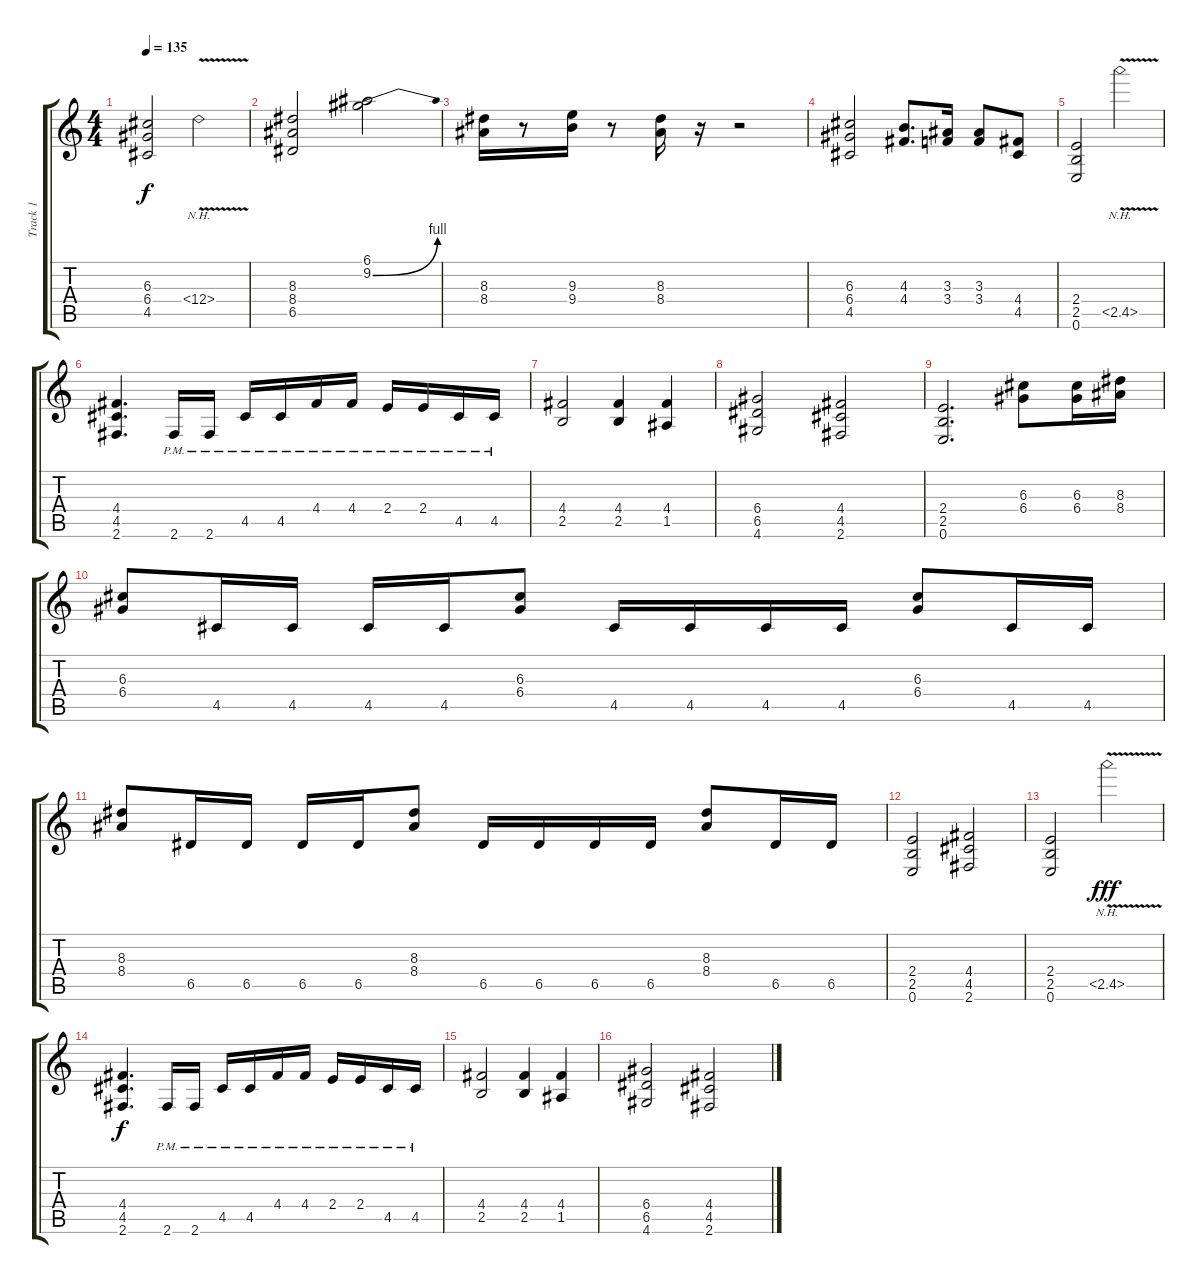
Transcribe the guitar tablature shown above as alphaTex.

\track ("Track 1" "Track 1") {instrument overdrivenguitar}
\staff {score tabs}
\tuning (E4 B3 G3 D3 A2 E2) {hide}
\ts (4 4)
\tempo 135
\clef g2
\ks c
(6.3 6.4 4.5).2{dy f} 6.4{nh v}.2 |
(8.3 8.4 6.5).2 (6.1 9.2{be (bend 0 0 60 4)}).2 |
(8.3 8.4).16 r.8 (9.3 9.4).16 r.8 (8.3 8.4).16 r.16 r.2 |
(6.3 6.4 4.5).2 (4.3 4.4).8{d} (3.3 3.4).16 (3.3 3.4).8 (4.4 4.5).8 |
(2.4 2.5 0.6).2 2.5{nh v}.2 |
(4.4 4.5 2.6).4{d} 2.6{pm}.16 2.6{pm}.16 4.5{pm}.16 4.5{pm}.16 4.4{pm}.16 4.4{pm}.16 2.4{pm}.16 2.4{pm}.16 4.5{pm}.16 4.5{pm}.16 |
(4.4 2.5).2 (4.4 2.5).4 (4.4 1.5).4 |
(6.4 6.5 4.6).2 (4.4 4.5 2.6).2 |
(2.4 2.5 0.6).2{d} (6.3 6.4).8 (6.3 6.4).16 (8.3 8.4).16 |
(6.3 6.4).8 4.5.16 4.5.16 4.5.16 4.5.16 (6.3 6.4).8 4.5.16 4.5.16 4.5.16 4.5.16 (6.3 6.4).8 4.5.16 4.5.16 |
(8.3 8.4).8 6.5.16 6.5.16 6.5.16 6.5.16 (8.3 8.4).8 6.5.16 6.5.16 6.5.16 6.5.16 (8.3 8.4).8 6.5.16 6.5.16 |
(2.4 2.5 0.6).2 (4.4 4.5 2.6).2 |
(2.4 2.5 0.6).2 2.5{nh v}.2{dy fff} |
(4.4 4.5 2.6).4{d dy f} 2.6{pm}.16 2.6{pm}.16 4.5{pm}.16 4.5{pm}.16 4.4{pm}.16 4.4{pm}.16 2.4{pm}.16 2.4{pm}.16 4.5{pm}.16 4.5{pm}.16 |
(4.4 2.5).2 (4.4 2.5).4 (4.4 1.5).4 |
(6.4 6.5 4.6).2 (4.4 4.5 2.6).2
